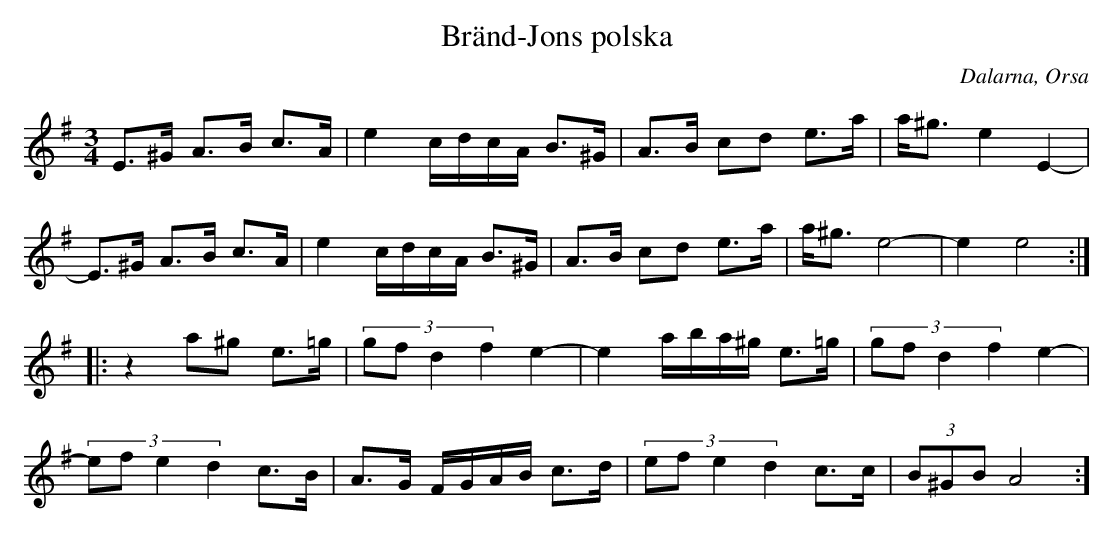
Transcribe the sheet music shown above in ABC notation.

X:1
T: Bränd-Jons polska
O: Dalarna, Orsa
M: 3/4
L: 1/8
K: Ador
E>^G A>B c>A | e2 c/d/c/A/ B>^G | A>B cd e>a | a<^g e2 E2- |
E>^G A>B c>A | e2 c/d/c/A/ B>^G | A>B cd e>a | a<^g e4- | e2 e4 :|
|: z2 a^g e>=g | (3:2:4gf d2 f2 e2- | e2 a/b/a/^g/ e>=g | (3:2:4gf d2 f2 e2- |
(3:2:4ef e2 d2 c>B | A>G F/G/A/B/ c>d | (3:2:4ef e2 d2 c>c | (3B^GB A4 :]
